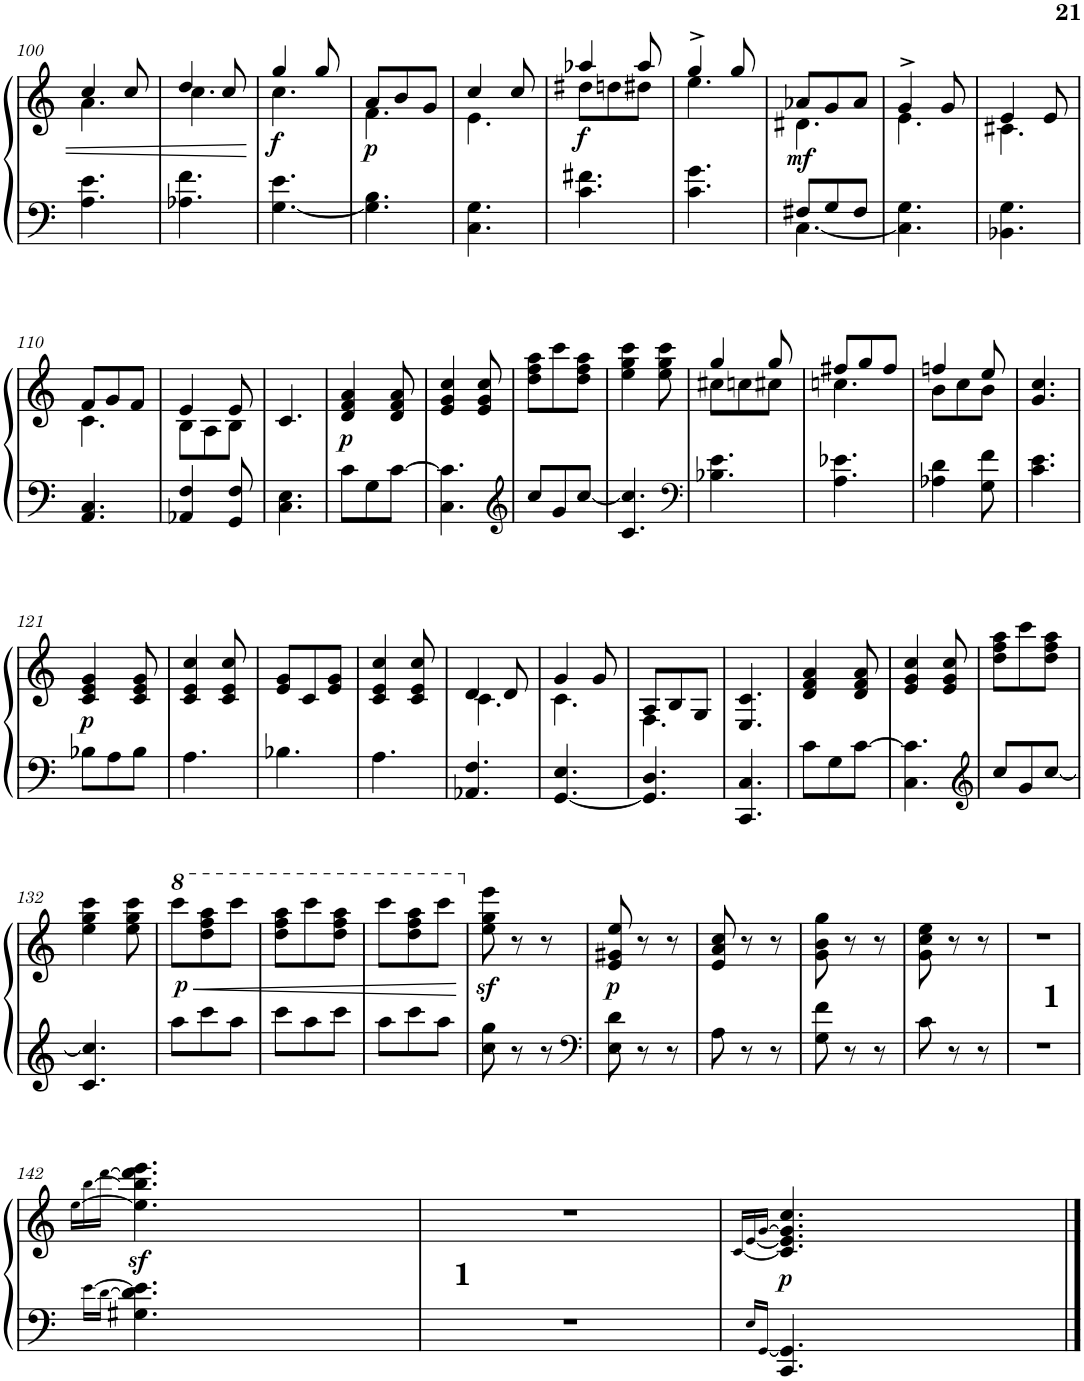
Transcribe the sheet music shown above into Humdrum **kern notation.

**kern	**kern	**dynam
*part1	*part1	*part1
*staff2	*staff1	*staff1/2
*I"Piano	*	*
*I'Pno.	*	*
!!LO:PB:g=z
*clefF4	*clefG2	*
*k[]	*k[]	*
*M3/8	*M3/8	*
=100	=100	=100
*	*^	*
4.A\ 4.e\	4cc/	4.a\	.
.	8cc/	.	.
=101	=101	=101	=101
4.A-X\ 4.f\	4dd/	4.cc\	.
.	8cc/	.	.
=102	=102	=102	=102
!	!	!	!LO:DY:b
[4.G\ 4.e\	4gg/	4.cc\	f
.	8gg/	.	.
=103	=103	=103	=103
!	!	!	!LO:DY:b
4.G\] 4.B\	8a/L	4.f\	p
.	8b/	.	.
.	8g/J	.	.
=104	=104	=104	=104
4.C\ 4.G\	4cc/	4.e\	.
.	8cc/	.	.
=105	=105	=105	=105
!	!	!	!LO:DY:b
4.c\ 4.f#X\	4aa-X/	8dd#X\L	f
.	.	8ddn\	.
.	8aa-/	8dd#X\J	.
=106	=106	=106	=106
4.c\ 4.g\	4gg^/	4.ee\	.
.	8gg/	.	.
=107	=107	=107	=107
*^	*	*	*
!	!	!	!	!LO:DY:b
8F#X/L	[4.C\	8a-X/L	4.d#X\	mf
8G/	.	8g/	.	.
8F#/J	.	8a-/J	.	.
*v	*v	*	*	*
=108	=108	=108	=108
4.C\] 4.G\	4g^/	4.e\	.
.	8g/	.	.
=109	=109	=109	=109
4.BB-X\ 4.G\	4e/	4.c#X\	.
.	8e/	.	.
!!LO:LB:g=z	!!
=110	=110	=110	=110
4.AA/ 4.C/	8f/L	4.c\	.
.	8g/	.	.
.	8f/J	.	.
=111	=111	=111	=111
4AA-X/ 4F/	4e/	8B\L	.
.	.	8A\	.
8GG/ 8F/	8e/	8B\J	.
*	*v	*v	*
=112	=112	=112
4.C\ 4.E\	4.c/	.
=113	=113	=113
!	!	!LO:DY:b
8c\L	4d/ 4f/ 4a/	p
8G\	.	.
[8c\J	8d/ 8f/ 8a/	.
=114	=114	=114
4.C\ 4.c\]	4e/ 4g/ 4cc/	.
.	8e/ 8g/ 8cc/	.
=115	=115	=115
*clefG2	*	*
8cc/L	8dd\ 8ff\ 8aa\L	.
8g/	8ccc\	.
[8cc/J	8dd\ 8ff\ 8aa\J	.
=116	=116	=116
4.c/ 4.cc/]	4ee\ 4gg\ 4ccc\	.
.	8ee\ 8gg\ 8ccc\	.
=117	=117	=117
*clefF4	*	*
*	*^	*
4.B-X\ 4.e\	4gg/	8cc#X\L	.
.	.	8ccn\	.
.	8gg/	8cc#X\J	.
=118	=118	=118	=118
4.A\ 4.e-X\	8ff#X/L	4.ccn\	.
.	8gg/	.	.
.	8ff#/J	.	.
=119	=119	=119	=119
4A-X\ 4d\	4ffn/	8b\L	.
.	.	8cc\	.
8G\ 8f\	8ee/	8b\J	.
*	*v	*v	*
=120	=120	=120
4.c\ 4.e\	4.g/ 4.cc/	.
!!LO:LB:g=z
=121	=121	=121
!	!	!LO:DY:b
8B-X\L	4c/ 4e/ 4g/	p
8A\	.	.
8B-\J	8c/ 8e/ 8g/	.
=122	=122	=122
4.A\	4c/ 4e/ 4cc/	.
.	8c/ 8e/ 8cc/	.
=123	=123	=123
4.B-X\	8e/ 8g/L	.
.	8c/	.
.	8e/ 8g/J	.
=124	=124	=124
4.A\	4c/ 4e/ 4cc/	.
.	8c/ 8e/ 8cc/	.
=125	=125	=125
*	*^	*
4.AA-X/ 4.F/	4d/	4.c\	.
.	8d/	.	.
=126	=126	=126	=126
[4.GG/ 4.E/	4g/	4.c\	.
.	8g/	.	.
=127	=127	=127	=127
4.GG/] 4.D/	8A/L	4.F\	.
.	8B/	.	.
.	8G/J	.	.
*	*v	*v	*
=128	=128	=128
4.CC/ 4.C/	4.E/ 4.c/	.
=129	=129	=129
8c\L	4d/ 4f/ 4a/	.
8G\	.	.
[8c\J	8d/ 8f/ 8a/	.
=130	=130	=130
4.C\ 4.c\]	4e/ 4g/ 4cc/	.
.	8e/ 8g/ 8cc/	.
=131	=131	=131
*clefG2	*	*
8cc/L	8dd\ 8ff\ 8aa\L	.
8g/	8ccc\	.
[8cc/J	8dd\ 8ff\ 8aa\J	.
!!LO:LB:g=z
=132	=132	=132
4.c/ 4.cc/]	4ee\ 4gg\ 4ccc\	.
.	8ee\ 8gg\ 8ccc\	.
=133	=133	=133
*	*8va	*
!	!	!LO:DY:b
8aa\L	8cccc\L	p
!	!	!LO:HP:b
8ccc\	8ddd\ 8fff\ 8aaa\	<
8aa\J	8cccc\J	.
=134	=134	=134
8ccc\L	8ddd\ 8fff\ 8aaa\L	.
8aa\	8cccc\	.
8ccc\J	8ddd\ 8fff\ 8aaa\J	.
=135	=135	=135
8aa\L	8cccc\L	.
8ccc\	8ddd\ 8fff\ 8aaa\	.
8aa\J	8cccc\J	.
.	.	[
=136	=136	=136
*	*X8va	*
8cc\ 8gg\	8ee\z< 8gg\z< 8eee\z<	.
8r	8r	.
8r	8r	.
=137	=137	=137
*clefF4	*	*
!	!	!LO:DY:b
8E\ 8d\	8e/ 8g#X/ 8ee/	p
8r	8r	.
8r	8r	.
=138	=138	=138
8A\	8e/ 8a/ 8cc/	.
8r	8r	.
8r	8r	.
=139	=139	=139
8G\ 8f\	8g\ 8b\ 8gg\	.
8r	8r	.
8r	8r	.
=140	=140	=140
8c\	8g\ 8cc\ 8ee\	.
8r	8r	.
8r	8r	.
=141	=141	=141
!	!LO:TX:b:B:t=1	!
4.r	4.r	.
!!LO:LB:g=z
=142	=142	=142
.	[16qee\LL	.
[16qe\LL	[16qbb\	.
[16qd\JJ	[16qddd\JJ	.
4.G#X\ 4.d\] 4.e\]	4.ee\]z< 4.bb\]z< 4.ddd\]z< 4.eee\z<	.
=143	=143	=143
!	!LO:TX:b:B:t=1	!
4.r	4.r	.
=144	=144	=144
.	[16qc/LL	.
16qE/LL	[16qe/	.
[16qGG/JJ	[>16qg/JJ	.
!	!	!LO:DY:b
4.CC/ 4.GG/]	4.c/] 4.e/] 4.g/] 4.cc/	p
==	==	==
*-	*-	*-
